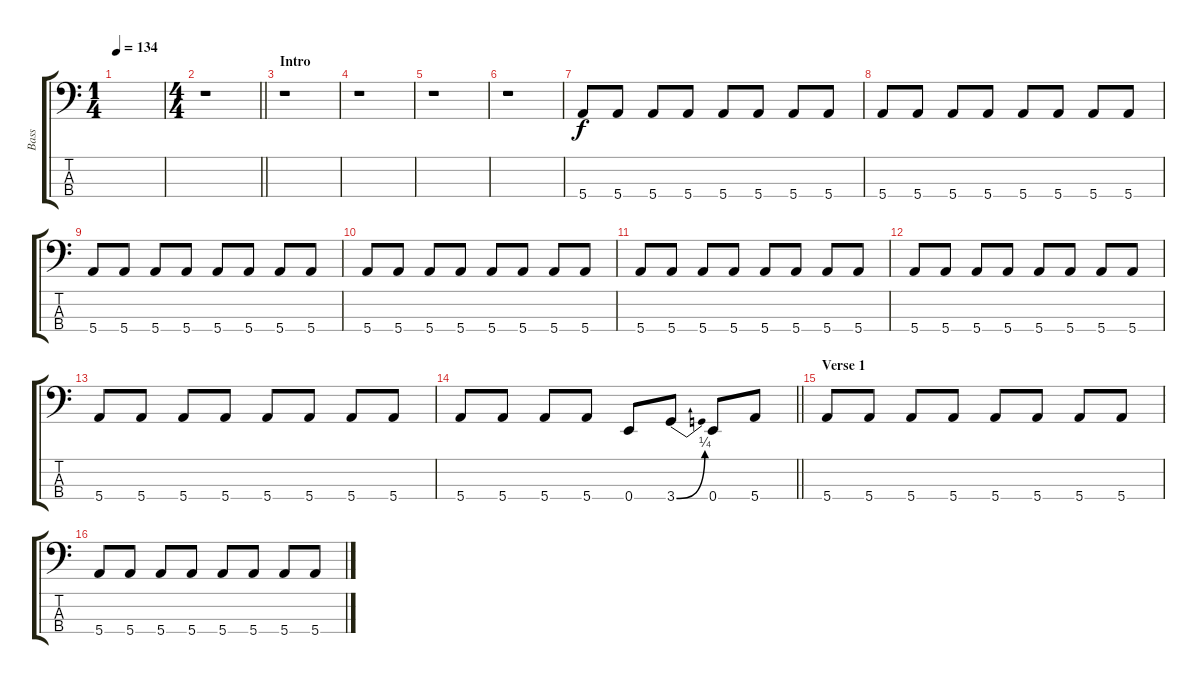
\track ("Bass" "Bass") {instrument electricbasspick}
\staff {score tabs}
\tuning (G2 D2 A1 E1) {hide}
\ts (1 4)
\tempo 134
\clef f4
\ks c
|
\ts (4 4)
\barLineRight lightlight
r.1 |
\section ("" "Intro")
r.1 |
r.1 |
r.1 |
r.1 |
5.4.8 5.4.8 5.4.8 5.4.8 5.4.8 5.4.8 5.4.8 5.4.8 |
5.4.8 5.4.8 5.4.8 5.4.8 5.4.8 5.4.8 5.4.8 5.4.8 |
5.4.8 5.4.8 5.4.8 5.4.8 5.4.8 5.4.8 5.4.8 5.4.8 |
5.4.8 5.4.8 5.4.8 5.4.8 5.4.8 5.4.8 5.4.8 5.4.8 |
5.4.8 5.4.8 5.4.8 5.4.8 5.4.8 5.4.8 5.4.8 5.4.8 |
5.4.8 5.4.8 5.4.8 5.4.8 5.4.8 5.4.8 5.4.8 5.4.8 |
5.4.8 5.4.8 5.4.8 5.4.8 5.4.8 5.4.8 5.4.8 5.4.8 |
\barLineRight lightlight
5.4.8 5.4.8 5.4.8 5.4.8 0.4.8 3.4{be (bend 0 0 60 1)}.8 0.4.8 5.4.8 |
\section ("" "Verse 1")
5.4.8 5.4.8 5.4.8 5.4.8 5.4.8 5.4.8 5.4.8 5.4.8 |
5.4.8 5.4.8 5.4.8 5.4.8 5.4.8 5.4.8 5.4.8 5.4.8
